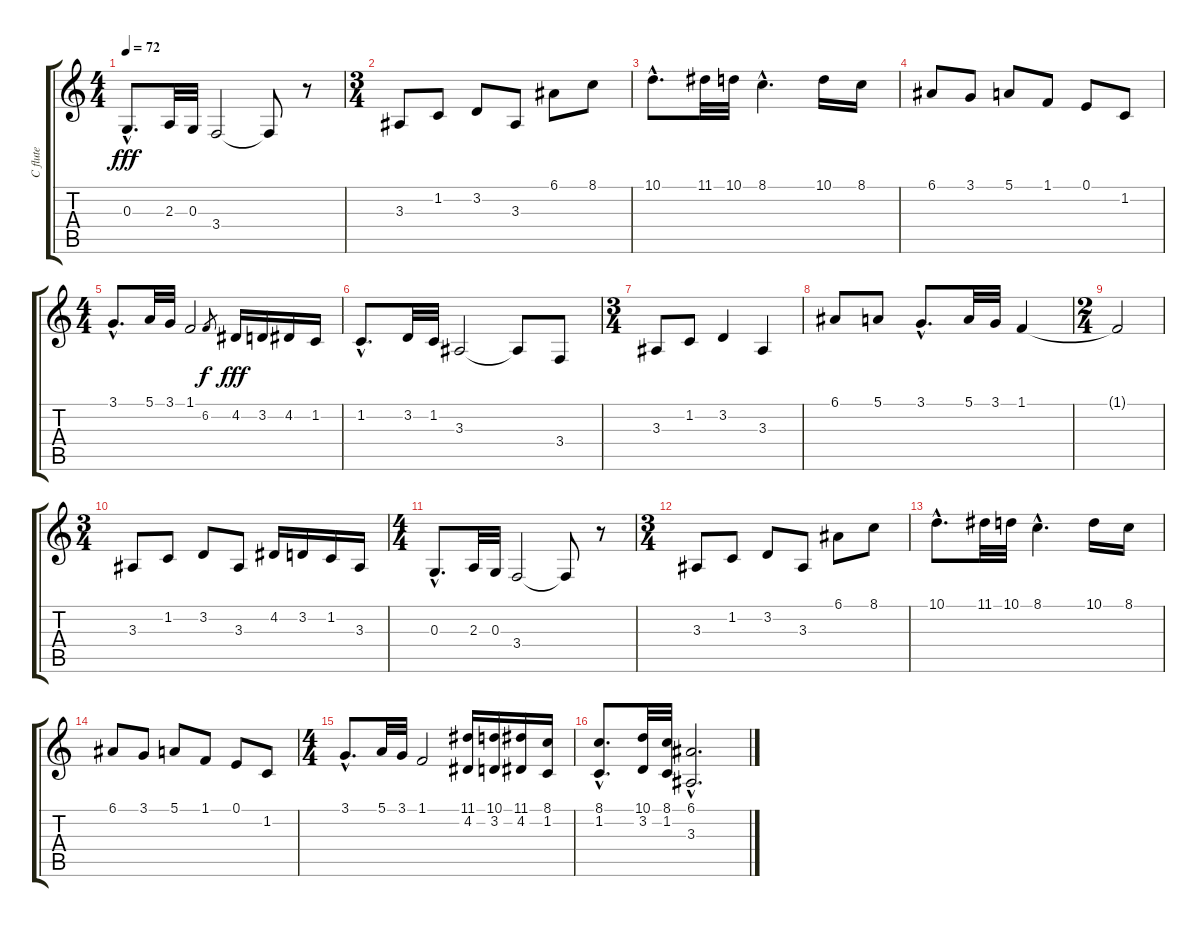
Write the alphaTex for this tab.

\track ("C flute" "C flute") {instrument flute}
\staff {score tabs}
\tuning (E4 B3 G3 D3 A2 E2) {hide}
\ts (4 4)
\tempo 72
\clef g2
\ks c
0.3{hac}.8{d dy fff} 2.3.32 0.3.32 3.4.2 3.4{t}.8 r.8 |
\ts (3 4)
3.3.8 1.2.8 3.2.8 3.3.8 6.1.8 8.1.8 |
10.1{hac}.8{d} 11.1.32 10.1.32 8.1{hac}.4{d} 10.1.16 8.1.16 |
6.1.8 3.1.8 5.1.8 1.1.8 0.1.8 1.2.8 |
\ts (4 4)
3.1{hac}.8{d} 5.1.32 3.1.32 1.1.2 6.2.8{gr dy f} 4.2.16{dy fff} 3.2.16 4.2.16 1.2.16 |
1.2{hac}.8{d} 3.2.32 1.2.32 3.3.2 3.3{t}.8 3.4.8 |
\ts (3 4)
3.3.8 1.2.8 3.2.4 3.3.4 |
6.1.8 5.1.8 3.1{hac}.8{d} 5.1.32 3.1.32 1.1.4 |
\ts (2 4)
1.1{t}.2 |
\ts (3 4)
3.3.8 1.2.8 3.2.8 3.3.8 4.2.16 3.2.16 1.2.16 3.3.16 |
\ts (4 4)
0.3{hac}.8{d} 2.3.32 0.3.32 3.4.2 3.4{t}.8 r.8 |
\ts (3 4)
3.3.8 1.2.8 3.2.8 3.3.8 6.1.8 8.1.8 |
10.1{hac}.8{d} 11.1.32 10.1.32 8.1{hac}.4{d} 10.1.16 8.1.16 |
6.1.8 3.1.8 5.1.8 1.1.8 0.1.8 1.2.8 |
\ts (4 4)
3.1{hac}.8{d} 5.1.32 3.1.32 1.1.2 (11.1 4.2).16 (10.1 3.2).16 (11.1 4.2).16 (8.1 1.2).16 |
(8.1{hac} 1.2{hac}).8{d} (10.1 3.2).32 (8.1 1.2).32 (6.1{hac} 3.3{hac}).2{d}
